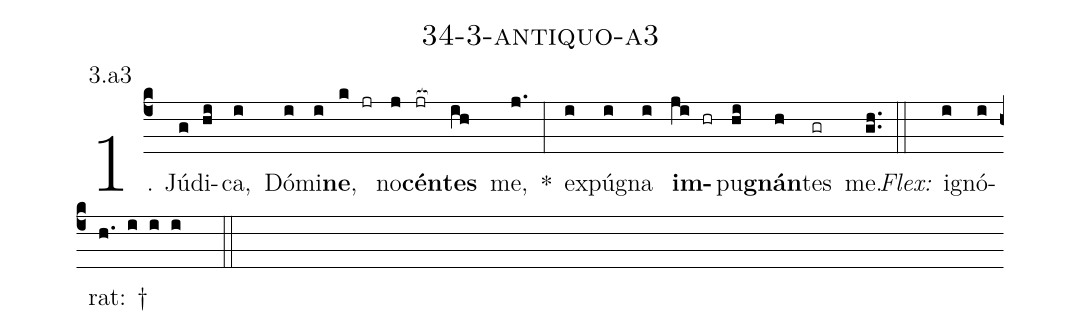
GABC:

name: 34-3-antiquo-a3;
annotation: 3.a3;
%%
(c4)1. Jú(g)di(hi)ca,(i) Dó(i)mi(i)<b>ne</b>,(k jr) no(j)<b>cén</b>(jr[ocb:1{])<b>tes</b>(ih[ocb:0}]) me,(j.) *(:) ex(i)pú(i)gna(i) <b>im</b>(ji hr)pu(hi)<b>gnán</b>(h)tes(gr) me.(gh..) (::)
<i>Flex:</i>()  i(i)gnó(i)rat: †(h. i i i  ::)
